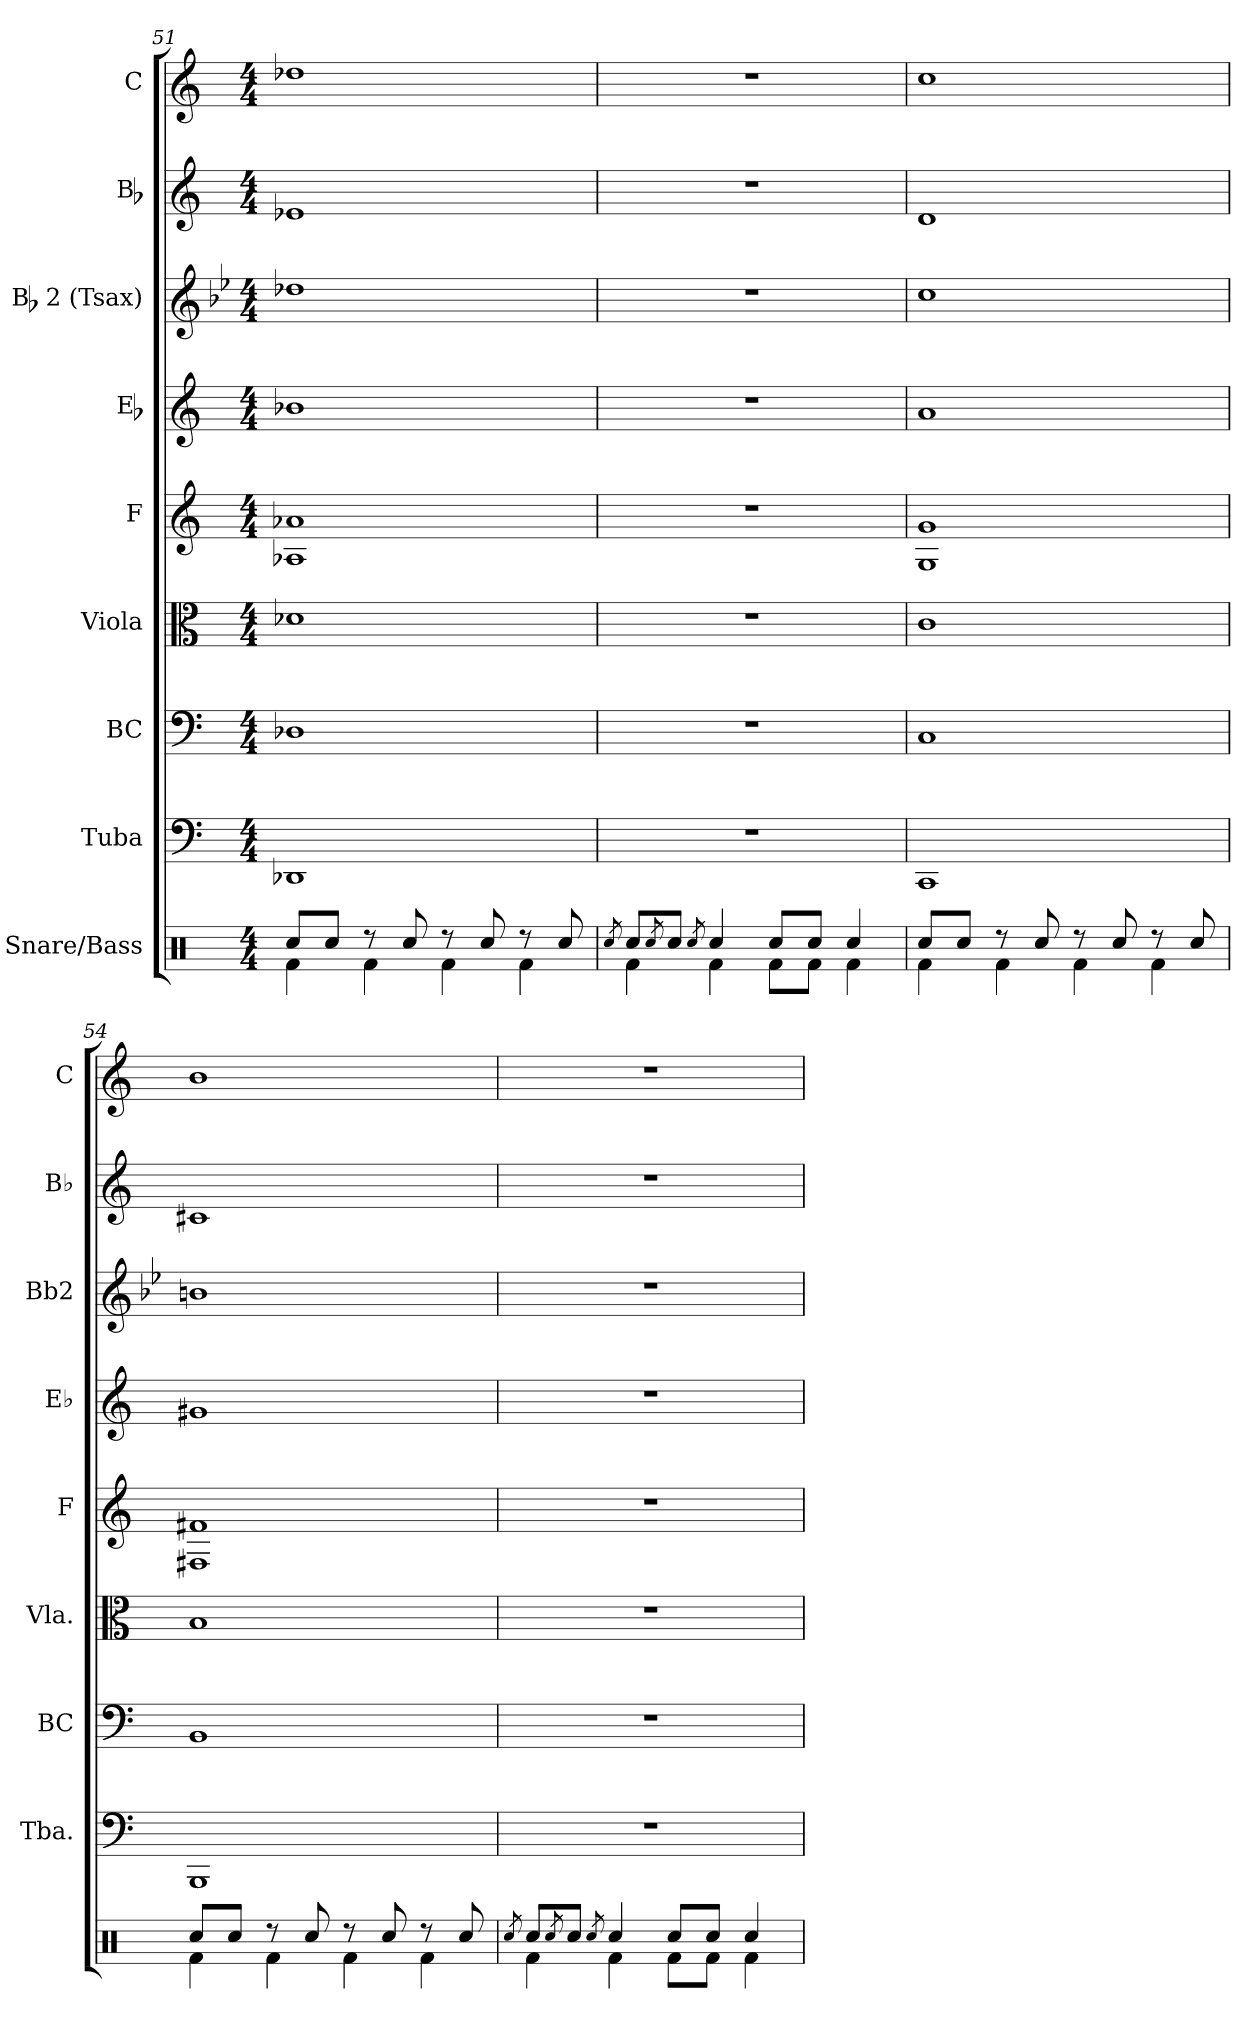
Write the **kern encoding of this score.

**kern	**kern	**kern	**kern	**kern	**kern	**kern	**kern	**kern
*part9	*part8	*part7	*part6	*part5	*part4	*part3	*part2	*part1
*staff9	*staff8	*staff7	*staff6	*staff5	*staff4	*staff3	*staff2	*staff1
*I"Snare/Bass	*I"Tuba	*I"BC	*I"Viola	*I"F	*I"Eb	*I"Bb 2 (Tsax)	*I"Bb	*I"C
*	*I'Tba.	*I'BC	*I'Vla.	*I'F	*I'Eb	*I'Bb2	*I'Bb	*I'C
*clefX	*clefF4	*clefF4	*clefC3	*clefG2	*clefG2	*clefG2	*clefG2	*clefG2
*	*	*	*	*ITrd4c7	*ITrd5c9	*ITrd8c14	*ITrd1c2	*
*k[]	*k[]	*k[]	*k[]	*k[b-]	*k[b-e-a-]	*k[b-e-]	*k[b-e-]	*k[]
*M4/4	*M4/4	*M4/4	*M4/4	*M4/4	*M4/4	*M4/4	*M4/4	*M4/4
=51	=51	=51	=51	=51	=51	=51	=51	=51
*^	*	*	*	*	*	*	*	*
8Rcci/L	4Rfi\	1DD-Xi	1D-Xi	1d-Xi	1D-Xi 1d-Xi	1d-Xi	1d-Xi	1d-Xi	1dd-Xi
8Rcci/J	.	.	.	.	.	.	.	.	.
8r	4Rfi\	.	.	.	.	.	.	.	.
8Rcci/	.	.	.	.	.	.	.	.	.
8r	4Rfi\	.	.	.	.	.	.	.	.
8Rcci/	.	.	.	.	.	.	.	.	.
8r	4Rfi\	.	.	.	.	.	.	.	.
8Rcci/	.	.	.	.	.	.	.	.	.
!!LO:LB:g=z
=52	=52	=52	=52	=52	=52	=52	=52	=52	=52
8qRcci/	.	.	.	.	.	.	.	.	.
8Rcci/L	4Rfi\	1r	1r	1r	1r	1r	1r	1r	1r
8qRcci/	.	.	.	.	.	.	.	.	.
8Rcci/J	.	.	.	.	.	.	.	.	.
8qRcci/	.	.	.	.	.	.	.	.	.
4Rcci/	4Rfi\	.	.	.	.	.	.	.	.
8Rcci/L	8Rfi\L	.	.	.	.	.	.	.	.
8Rcci/J	8Rfi\J	.	.	.	.	.	.	.	.
4Rcci/	4Rfi\	.	.	.	.	.	.	.	.
=53	=53	=53	=53	=53	=53	=53	=53	=53	=53
8Rcci/L	4Rfi\	1CCi	1Ci	1ci	1Ci 1ci	1ci	1ci	1ci	1cci
8Rcci/J	.	.	.	.	.	.	.	.	.
8r	4Rfi\	.	.	.	.	.	.	.	.
8Rcci/	.	.	.	.	.	.	.	.	.
8r	4Rfi\	.	.	.	.	.	.	.	.
8Rcci/	.	.	.	.	.	.	.	.	.
8r	4Rfi\	.	.	.	.	.	.	.	.
8Rcci/	.	.	.	.	.	.	.	.	.
=54	=54	=54	=54	=54	=54	=54	=54	=54	=54
8Rcci/L	4Rfi\	1BBBi	1BBi	1Bi	1BBni 1Bni	1Bni	1Bni	1Bni	1bi
8Rcci/J	.	.	.	.	.	.	.	.	.
8r	4Rfi\	.	.	.	.	.	.	.	.
8Rcci/	.	.	.	.	.	.	.	.	.
8r	4Rfi\	.	.	.	.	.	.	.	.
8Rcci/	.	.	.	.	.	.	.	.	.
8r	4Rfi\	.	.	.	.	.	.	.	.
8Rcci/	.	.	.	.	.	.	.	.	.
=55	=55	=55	=55	=55	=55	=55	=55	=55	=55
8qRcci/	.	.	.	.	.	.	.	.	.
8Rcci/L	4Rfi\	1r	1r	1r	1r	1r	1r	1r	1r
8qRcci/	.	.	.	.	.	.	.	.	.
8Rcci/J	.	.	.	.	.	.	.	.	.
8qRcci/	.	.	.	.	.	.	.	.	.
4Rcci/	4Rfi\	.	.	.	.	.	.	.	.
8Rcci/L	8Rfi\L	.	.	.	.	.	.	.	.
8Rcci/J	8Rfi\J	.	.	.	.	.	.	.	.
4Rcci/	4Rfi\	.	.	.	.	.	.	.	.
*v	*v	*	*	*	*	*	*	*	*
=	=	=	=	=	=	=	=	=
*-	*-	*-	*-	*-	*-	*-	*-	*-
